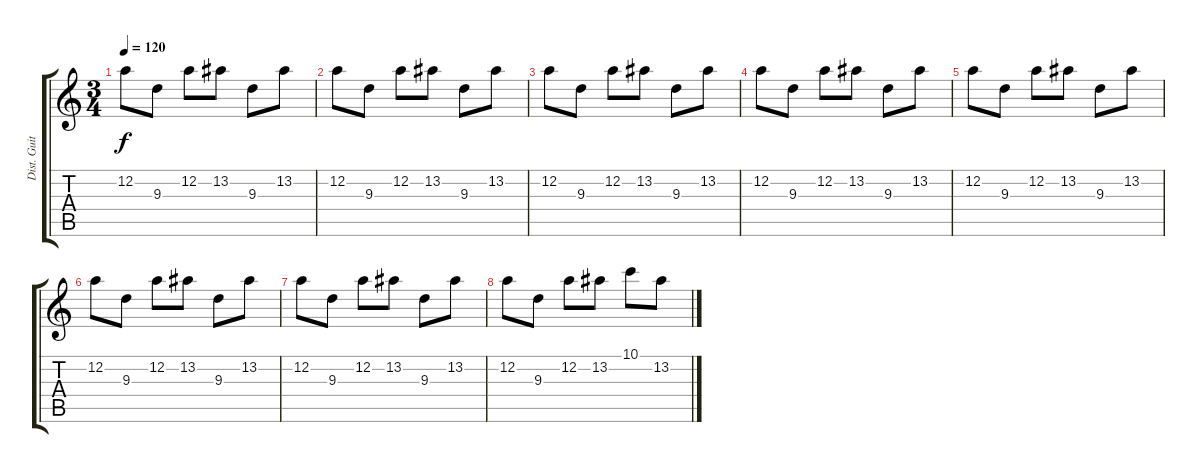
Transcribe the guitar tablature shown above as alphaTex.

\track ("Dist. Guitar Lead" "Dist. Guit") {instrument distortionguitar}
\staff {score tabs}
\tuning (D4 A3 F3 C3 G2 D2) {hide}
\ts (3 4)
\tempo 120
\clef g2
\ks c
12.2.8{dy f} 9.3.8 12.2.8 13.2.8 9.3.8 13.2.8 |
12.2.8 9.3.8 12.2.8 13.2.8 9.3.8 13.2.8 |
12.2.8 9.3.8 12.2.8 13.2.8 9.3.8 13.2.8 |
12.2.8 9.3.8 12.2.8 13.2.8 9.3.8 13.2.8 |
12.2.8 9.3.8 12.2.8 13.2.8 9.3.8 13.2.8 |
12.2.8 9.3.8 12.2.8 13.2.8 9.3.8 13.2.8 |
12.2.8 9.3.8 12.2.8 13.2.8 9.3.8 13.2.8 |
12.2.8 9.3.8 12.2.8 13.2.8 10.1.8 13.2.8
